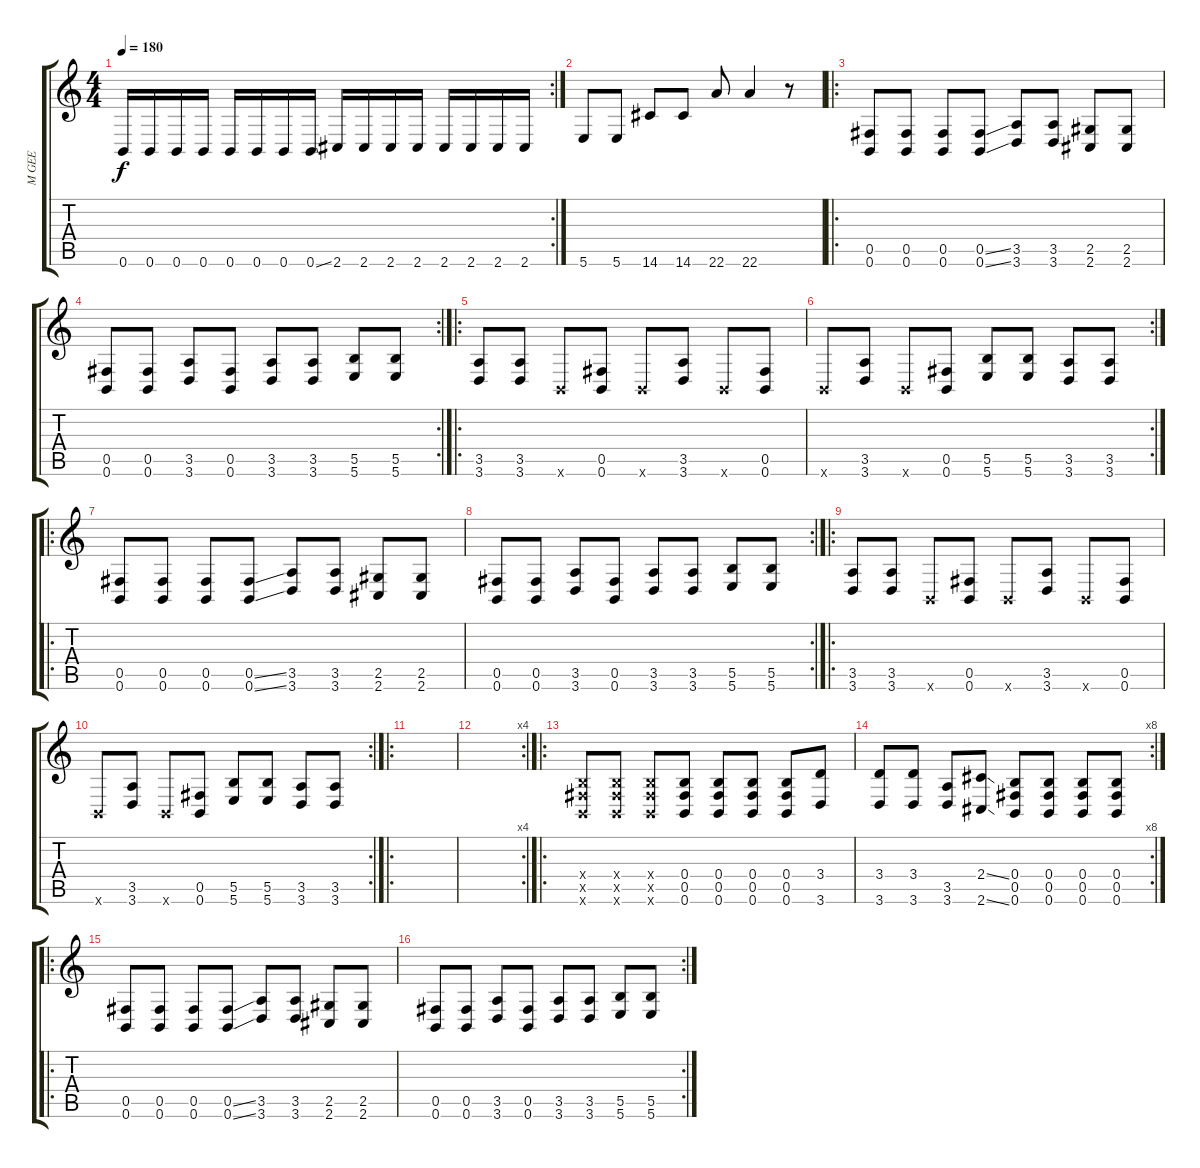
\track ("M GEE" "M GEE") {instrument distortionguitar}
\staff {score tabs}
\tuning (Db4 Ab3 E3 B2 Gb2 B1) {hide}
\rc 2
\ts (4 4)
\tempo 180
\clef g2
\ks c
0.6.16{dy f} 0.6.16 0.6.16 0.6.16 0.6.16 0.6.16 0.6.16 0.6{ss}.16 2.6.16 2.6.16 2.6.16 2.6.16 2.6.16 2.6.16 2.6.16 2.6.16 |
5.6.8 5.6.8 14.6.8 14.6.8 22.6.8 22.6.4 r.8 |
\ro
(0.5 0.6).8 (0.5 0.6).8 (0.5 0.6).8 (0.5{ss} 0.6{ss}).8 (3.5 3.6).8 (3.5 3.6).8 (2.5 2.6).8 (2.5 2.6).8 |
\rc 2
(0.5 0.6).8 (0.5 0.6).8 (3.5 3.6).8 (0.5 0.6).8 (3.5 3.6).8 (3.5 3.6).8 (5.5 5.6).8 (5.5 5.6).8 |
\ro
(3.5 3.6).8 (3.5 3.6).8 0.6{x}.8 (0.5 0.6).8 0.6{x}.8 (3.5 3.6).8 0.6{x}.8 (0.5 0.6).8 |
\rc 2
0.6{x}.8 (3.5 3.6).8 0.6{x}.8 (0.5 0.6).8 (5.5 5.6).8 (5.5 5.6).8 (3.5 3.6).8 (3.5 3.6).8 |
\ro
(0.5 0.6).8 (0.5 0.6).8 (0.5 0.6).8 (0.5{ss} 0.6{ss}).8 (3.5 3.6).8 (3.5 3.6).8 (2.5 2.6).8 (2.5 2.6).8 |
\rc 2
(0.5 0.6).8 (0.5 0.6).8 (3.5 3.6).8 (0.5 0.6).8 (3.5 3.6).8 (3.5 3.6).8 (5.5 5.6).8 (5.5 5.6).8 |
\ro
(3.5 3.6).8 (3.5 3.6).8 0.6{x}.8 (0.5 0.6).8 0.6{x}.8 (3.5 3.6).8 0.6{x}.8 (0.5 0.6).8 |
\rc 2
0.6{x}.8 (3.5 3.6).8 0.6{x}.8 (0.5 0.6).8 (5.5 5.6).8 (5.5 5.6).8 (3.5 3.6).8 (3.5 3.6).8 |
\ro
|
\rc 4
|
\ro
(0.4{x} 0.5{x} 0.6{x}).8 (0.4{x} 0.5{x} 0.6{x}).8 (0.4{x} 0.5{x} 0.6{x}).8 (0.4 0.5 0.6).8 (0.4 0.5 0.6).8 (0.4 0.5 0.6).8 (0.4 0.5 0.6).8 (3.4 3.6).8 |
\rc 8
(3.4 3.6).8 (3.4 3.6).8 (3.5 3.6).8 (2.4{ss} 2.6{ss}).8 (0.4 0.5 0.6).8 (0.4 0.5 0.6).8 (0.4 0.5 0.6).8 (0.4 0.5 0.6).8 |
\ro
(0.5 0.6).8 (0.5 0.6).8 (0.5 0.6).8 (0.5{ss} 0.6{ss}).8 (3.5 3.6).8 (3.5 3.6).8 (2.5 2.6).8 (2.5 2.6).8 |
\rc 2
(0.5 0.6).8 (0.5 0.6).8 (3.5 3.6).8 (0.5 0.6).8 (3.5 3.6).8 (3.5 3.6).8 (5.5 5.6).8 (5.5 5.6).8
